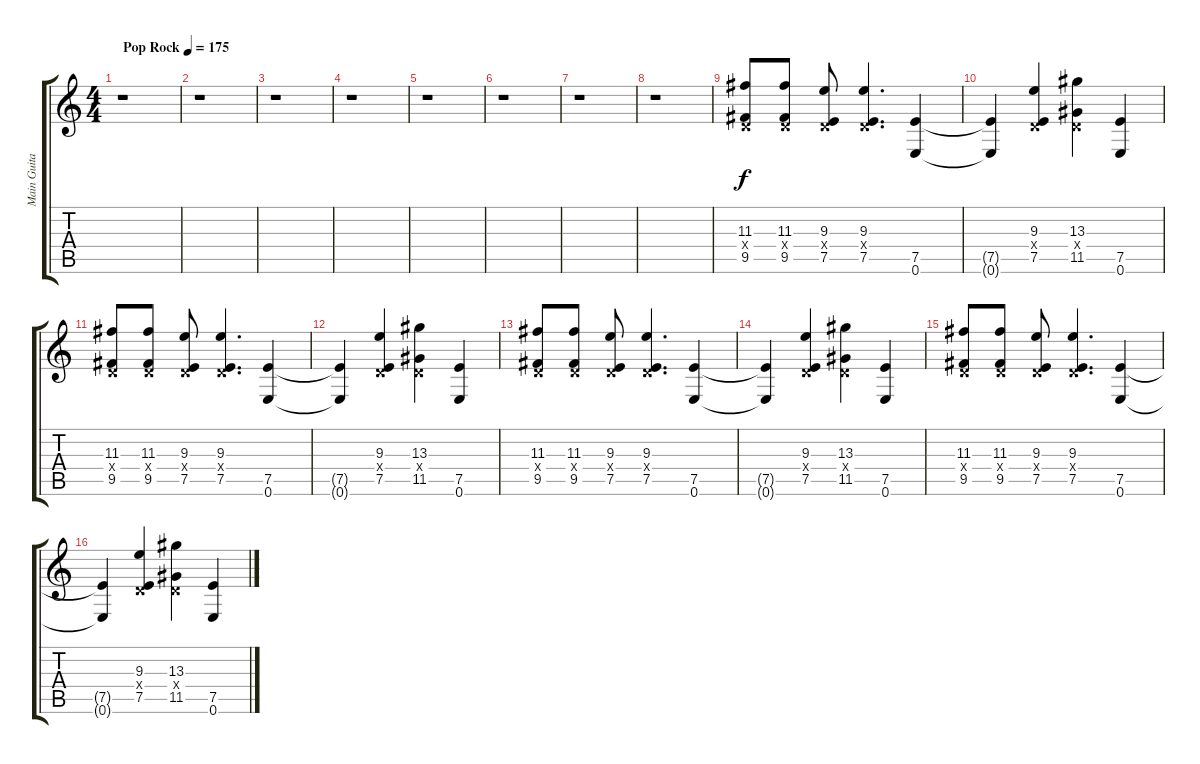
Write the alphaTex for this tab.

\track ("Main Guitar" "Main Guita") {instrument overdrivenguitar}
\staff {score tabs}
\tuning (E4 B3 G3 D3 A2 E2) {hide}
\ts (4 4)
\tempo (175 "Pop Rock")
\clef g2
\ks c
r.1{dy f instrument overdrivenguitar} |
r.1 |
r.1 |
r.1 |
r.1 |
r.1 |
r.1 |
r.1 |
(11.3 0.4{x} 9.5).8 (11.3 0.4{x} 9.5).8 (9.3 0.4{x} 7.5).8 (9.3 0.4{x} 7.5).4{d} (7.5 0.6).4 |
(7.5{t} 0.6{t}).4 (9.3 0.4{x} 7.5).4 (13.3 0.4{x} 11.5).4 (7.5 0.6).4 |
(11.3 0.4{x} 9.5).8 (11.3 0.4{x} 9.5).8 (9.3 0.4{x} 7.5).8 (9.3 0.4{x} 7.5).4{d} (7.5 0.6).4 |
(7.5{t} 0.6{t}).4 (9.3 0.4{x} 7.5).4 (13.3 0.4{x} 11.5).4 (7.5 0.6).4 |
(11.3 0.4{x} 9.5).8 (11.3 0.4{x} 9.5).8 (9.3 0.4{x} 7.5).8 (9.3 0.4{x} 7.5).4{d} (7.5 0.6).4 |
(7.5{t} 0.6{t}).4 (9.3 0.4{x} 7.5).4 (13.3 0.4{x} 11.5).4 (7.5 0.6).4 |
(11.3 0.4{x} 9.5).8 (11.3 0.4{x} 9.5).8 (9.3 0.4{x} 7.5).8 (9.3 0.4{x} 7.5).4{d} (7.5 0.6).4 |
(7.5{t} 0.6{t}).4 (9.3 0.4{x} 7.5).4 (13.3 0.4{x} 11.5).4 (7.5 0.6).4
